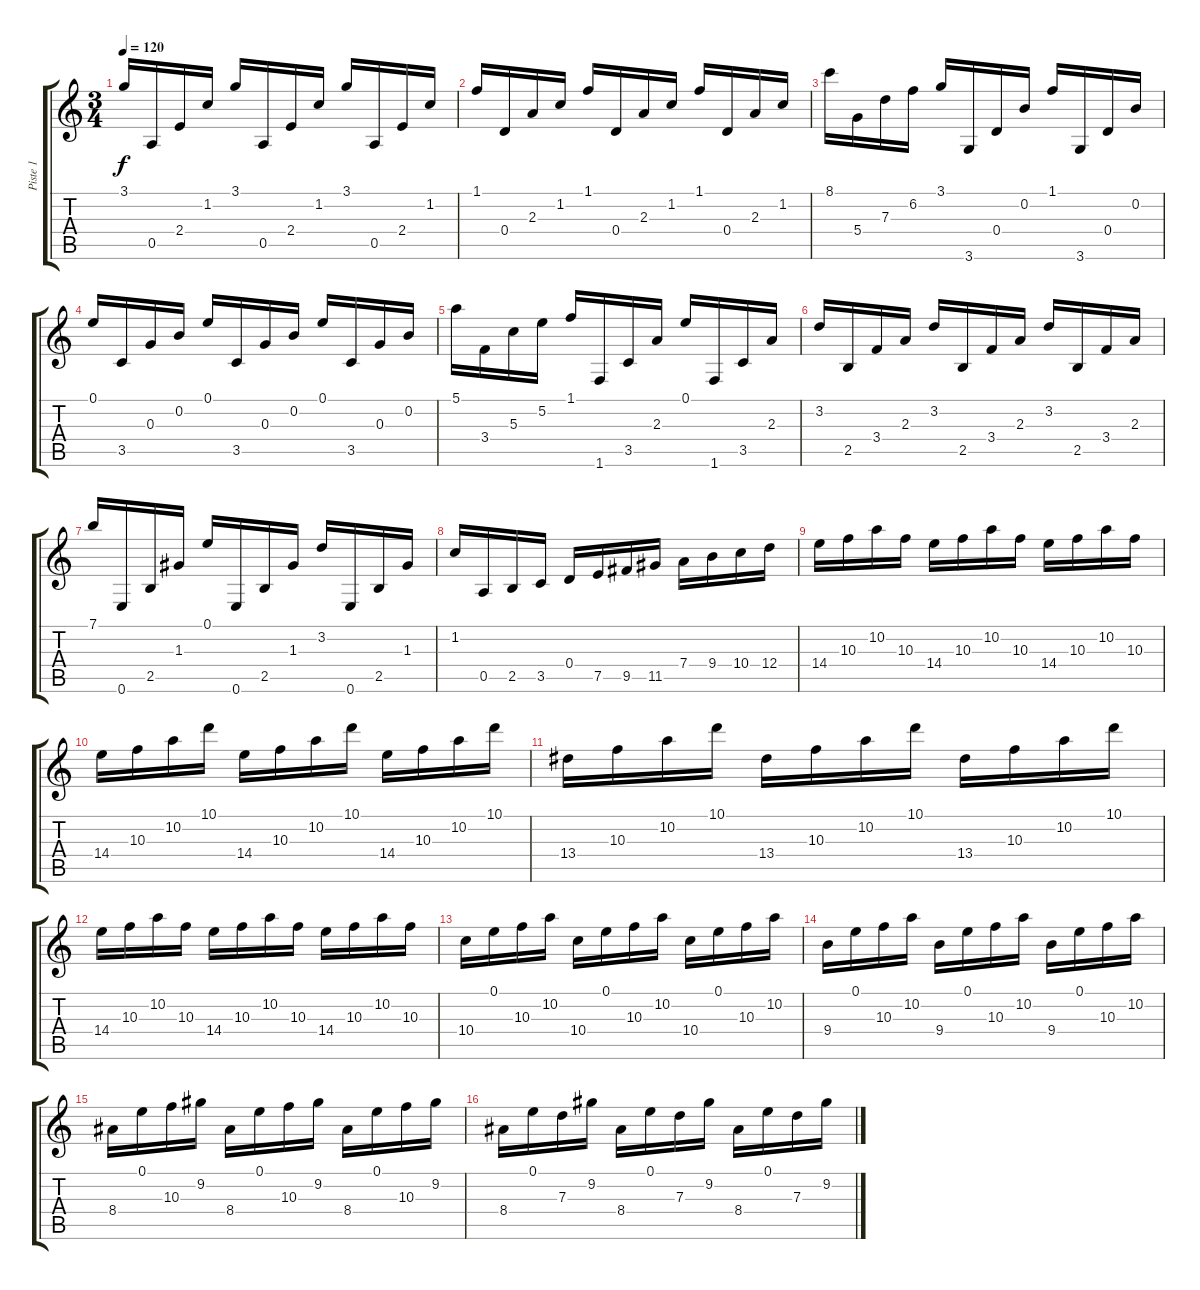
\track ("Piste 1" "Piste 1") {instrument acousticguitarnylon}
\staff {score tabs}
\tuning (E4 B3 G3 D3 A2 E2) {hide}
\ts (3 4)
\tempo 120
\clef g2
\ks c
3.1.16{dy f} 0.5.16 2.4.16 1.2.16 3.1.16 0.5.16 2.4.16 1.2.16 3.1.16 0.5.16 2.4.16 1.2.16 |
1.1.16 0.4.16 2.3.16 1.2.16 1.1.16 0.4.16 2.3.16 1.2.16 1.1.16 0.4.16 2.3.16 1.2.16 |
8.1.16 5.4.16 7.3.16 6.2.16 3.1.16 3.6.16 0.4.16 0.2.16 1.1.16 3.6.16 0.4.16 0.2.16 |
0.1.16 3.5.16 0.3.16 0.2.16 0.1.16 3.5.16 0.3.16 0.2.16 0.1.16 3.5.16 0.3.16 0.2.16 |
5.1.16 3.4.16 5.3.16 5.2.16 1.1.16 1.6.16 3.5.16 2.3.16 0.1.16 1.6.16 3.5.16 2.3.16 |
3.2.16 2.5.16 3.4.16 2.3.16 3.2.16 2.5.16 3.4.16 2.3.16 3.2.16 2.5.16 3.4.16 2.3.16 |
7.1.16 0.6.16 2.5.16 1.3.16 0.1.16 0.6.16 2.5.16 1.3.16 3.2.16 0.6.16 2.5.16 1.3.16 |
1.2.16 0.5.16 2.5.16 3.5.16 0.4.16 7.5.16 9.5.16 11.5.16 7.4.16 9.4.16 10.4.16 12.4.16 |
14.4.16 10.3.16 10.2.16 10.3.16 14.4.16 10.3.16 10.2.16 10.3.16 14.4.16 10.3.16 10.2.16 10.3.16 |
14.4.16 10.3.16 10.2.16 10.1.16 14.4.16 10.3.16 10.2.16 10.1.16 14.4.16 10.3.16 10.2.16 10.1.16 |
13.4.16 10.3.16 10.2.16 10.1.16 13.4.16 10.3.16 10.2.16 10.1.16 13.4.16 10.3.16 10.2.16 10.1.16 |
14.4.16 10.3.16 10.2.16 10.3.16 14.4.16 10.3.16 10.2.16 10.3.16 14.4.16 10.3.16 10.2.16 10.3.16 |
10.4.16 0.1.16 10.3.16 10.2.16 10.4.16 0.1.16 10.3.16 10.2.16 10.4.16 0.1.16 10.3.16 10.2.16 |
9.4.16 0.1.16 10.3.16 10.2.16 9.4.16 0.1.16 10.3.16 10.2.16 9.4.16 0.1.16 10.3.16 10.2.16 |
8.4.16 0.1.16 10.3.16 9.2.16 8.4.16 0.1.16 10.3.16 9.2.16 8.4.16 0.1.16 10.3.16 9.2.16 |
8.4.16 0.1.16 7.3.16 9.2.16 8.4.16 0.1.16 7.3.16 9.2.16 8.4.16 0.1.16 7.3.16 9.2.16
